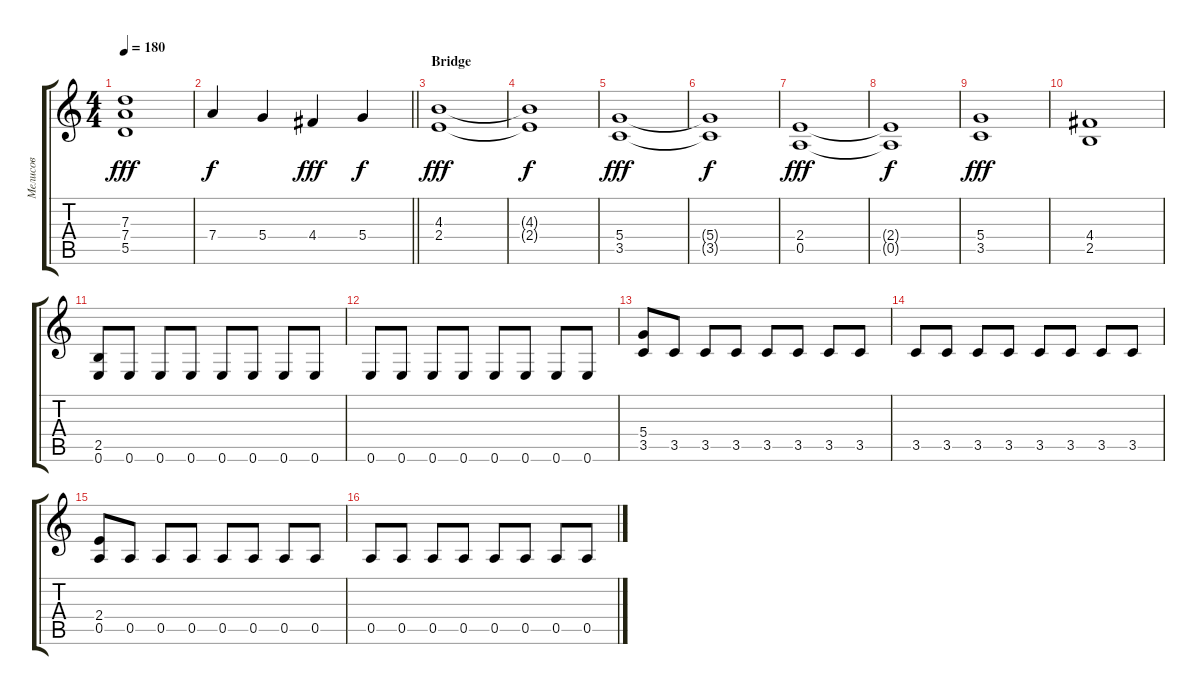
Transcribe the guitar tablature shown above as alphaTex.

\track ("Мелисов" "Мелисов") {instrument distortionguitar}
\staff {score tabs}
\tuning (E4 B3 G3 D3 A2 E2) {hide}
\ts (4 4)
\tempo 180
\clef g2
\ks c
(7.3 7.4 5.5).1{dy fff} |
\barLineRight lightlight
7.4.4{dy f} 5.4.4 4.4.4{dy fff} 5.4.4{dy f} |
\section ("" "Bridge")
(4.3 2.4).1{dy fff} |
(4.3{t} 2.4{t}).1{dy f} |
(5.4 3.5).1{dy fff} |
(5.4{t} 3.5{t}).1{dy f} |
(2.4 0.5).1{dy fff} |
(2.4{t} 0.5{t}).1{dy f} |
(5.4 3.5).1{dy fff} |
(4.4 2.5).1 |
(2.5 0.6).8 0.6.8 0.6.8 0.6.8 0.6.8 0.6.8 0.6.8 0.6.8 |
0.6.8 0.6.8 0.6.8 0.6.8 0.6.8 0.6.8 0.6.8 0.6.8 |
(5.4 3.5).8 3.5.8 3.5.8 3.5.8 3.5.8 3.5.8 3.5.8 3.5.8 |
3.5.8 3.5.8 3.5.8 3.5.8 3.5.8 3.5.8 3.5.8 3.5.8 |
(2.4 0.5).8 0.5.8 0.5.8 0.5.8 0.5.8 0.5.8 0.5.8 0.5.8 |
0.5.8 0.5.8 0.5.8 0.5.8 0.5.8 0.5.8 0.5.8 0.5.8
